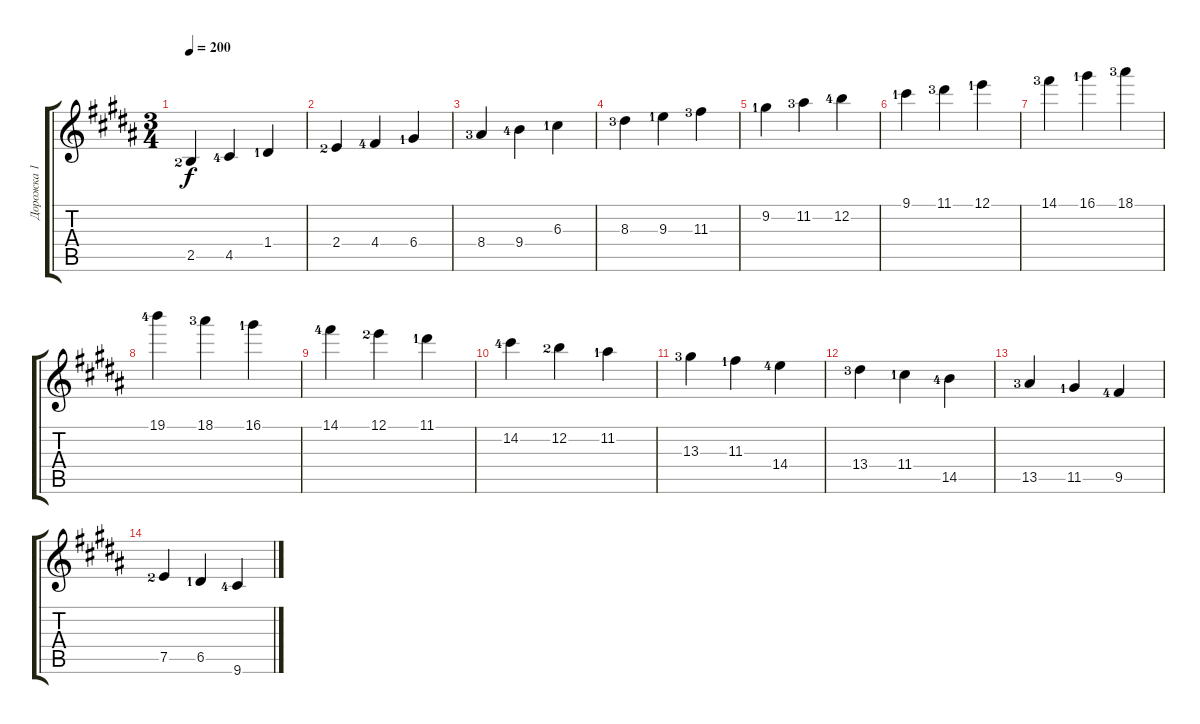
\track ("Дорожка 1" "Дорожка 1") {instrument acousticguitarnylon}
\staff {score tabs}
\tuning (E4 B3 G3 D3 A2 E2) {hide}
\ts (3 4)
\tempo 200
\clef g2
\ks b
2.5{lf 3}.4{dy f instrument acousticguitarnylon} 4.5{lf 5}.4 1.4{lf 2}.4 |
2.4{lf 3}.4 4.4{lf 5}.4 6.4{lf 2}.4 |
8.4{lf 4}.4 9.4{lf 5}.4 6.3{lf 2}.4 |
8.3{lf 4}.4 9.3{lf 2}.4 11.3{lf 4}.4 |
9.2{lf 2}.4 11.2{lf 4}.4 12.2{lf 5}.4 |
9.1{lf 2}.4 11.1{lf 4}.4 12.1{lf 2}.4 |
14.1{lf 4}.4 16.1{lf 2}.4 18.1{lf 4}.4 |
19.1{lf 5}.4 18.1{lf 4}.4 16.1{lf 2}.4 |
14.1{lf 5}.4 12.1{lf 3}.4 11.1{lf 2}.4 |
14.2{lf 5}.4 12.2{lf 3}.4 11.2{lf 2}.4 |
13.3{lf 4}.4 11.3{lf 2}.4 14.4{lf 5}.4 |
13.4{lf 4}.4 11.4{lf 2}.4 14.5{lf 5}.4 |
13.5{lf 4}.4 11.5{lf 2}.4 9.5{lf 5}.4 |
7.5{lf 3}.4 6.5{lf 2}.4 9.6{lf 5}.4
